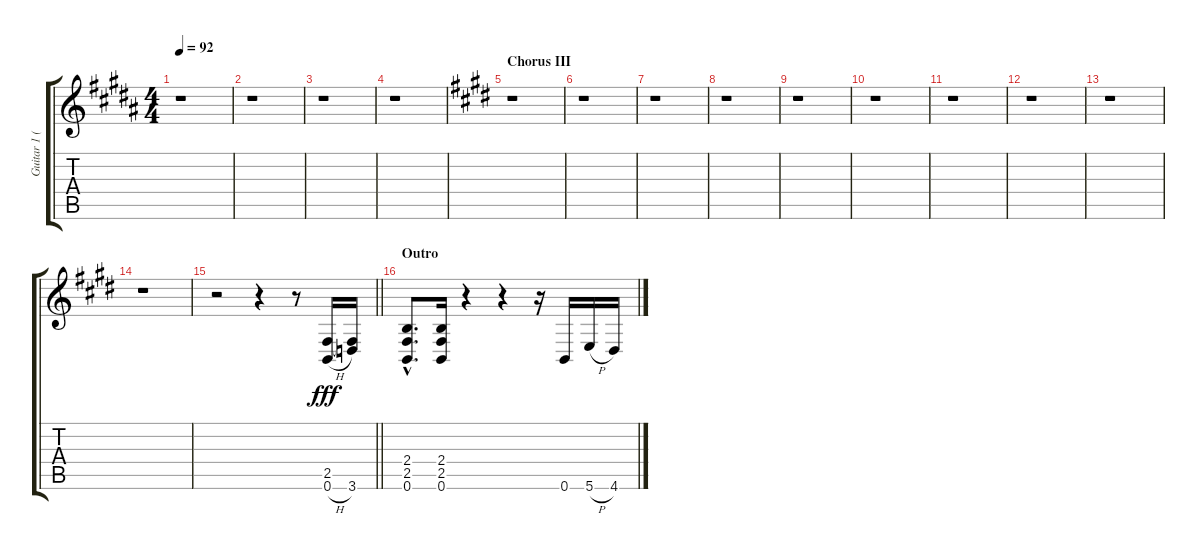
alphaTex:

\track ("Guitar 1 (/w Trans Trem -2.5)" "Guitar 1 (") {instrument distortionguitar}
\staff {score tabs}
\tuning (B3 Gb3 D3 A2 E2 B1) {hide}
\ts (4 4)
\tempo 92
\clef g2
\ks b
r.1{dy fff} |
r.1 |
r.1 |
r.1 |
\section ("" "Chorus III")
\ks e
r.1 |
r.1 |
r.1 |
r.1 |
r.1 |
r.1 |
r.1 |
r.1 |
r.1 |
r.1 |
\barLineRight lightlight
r.2 r.4 r.8 (2.5 0.6{h}).16 (2.5{t} 3.6).16 |
\section ("" "Outro")
(2.4{hac} 2.5{hac} 0.6{hac}).8{d} (2.4 2.5 0.6).16 r.4 r.4 r.16 0.6.16 5.6{h}.16 4.6.16
